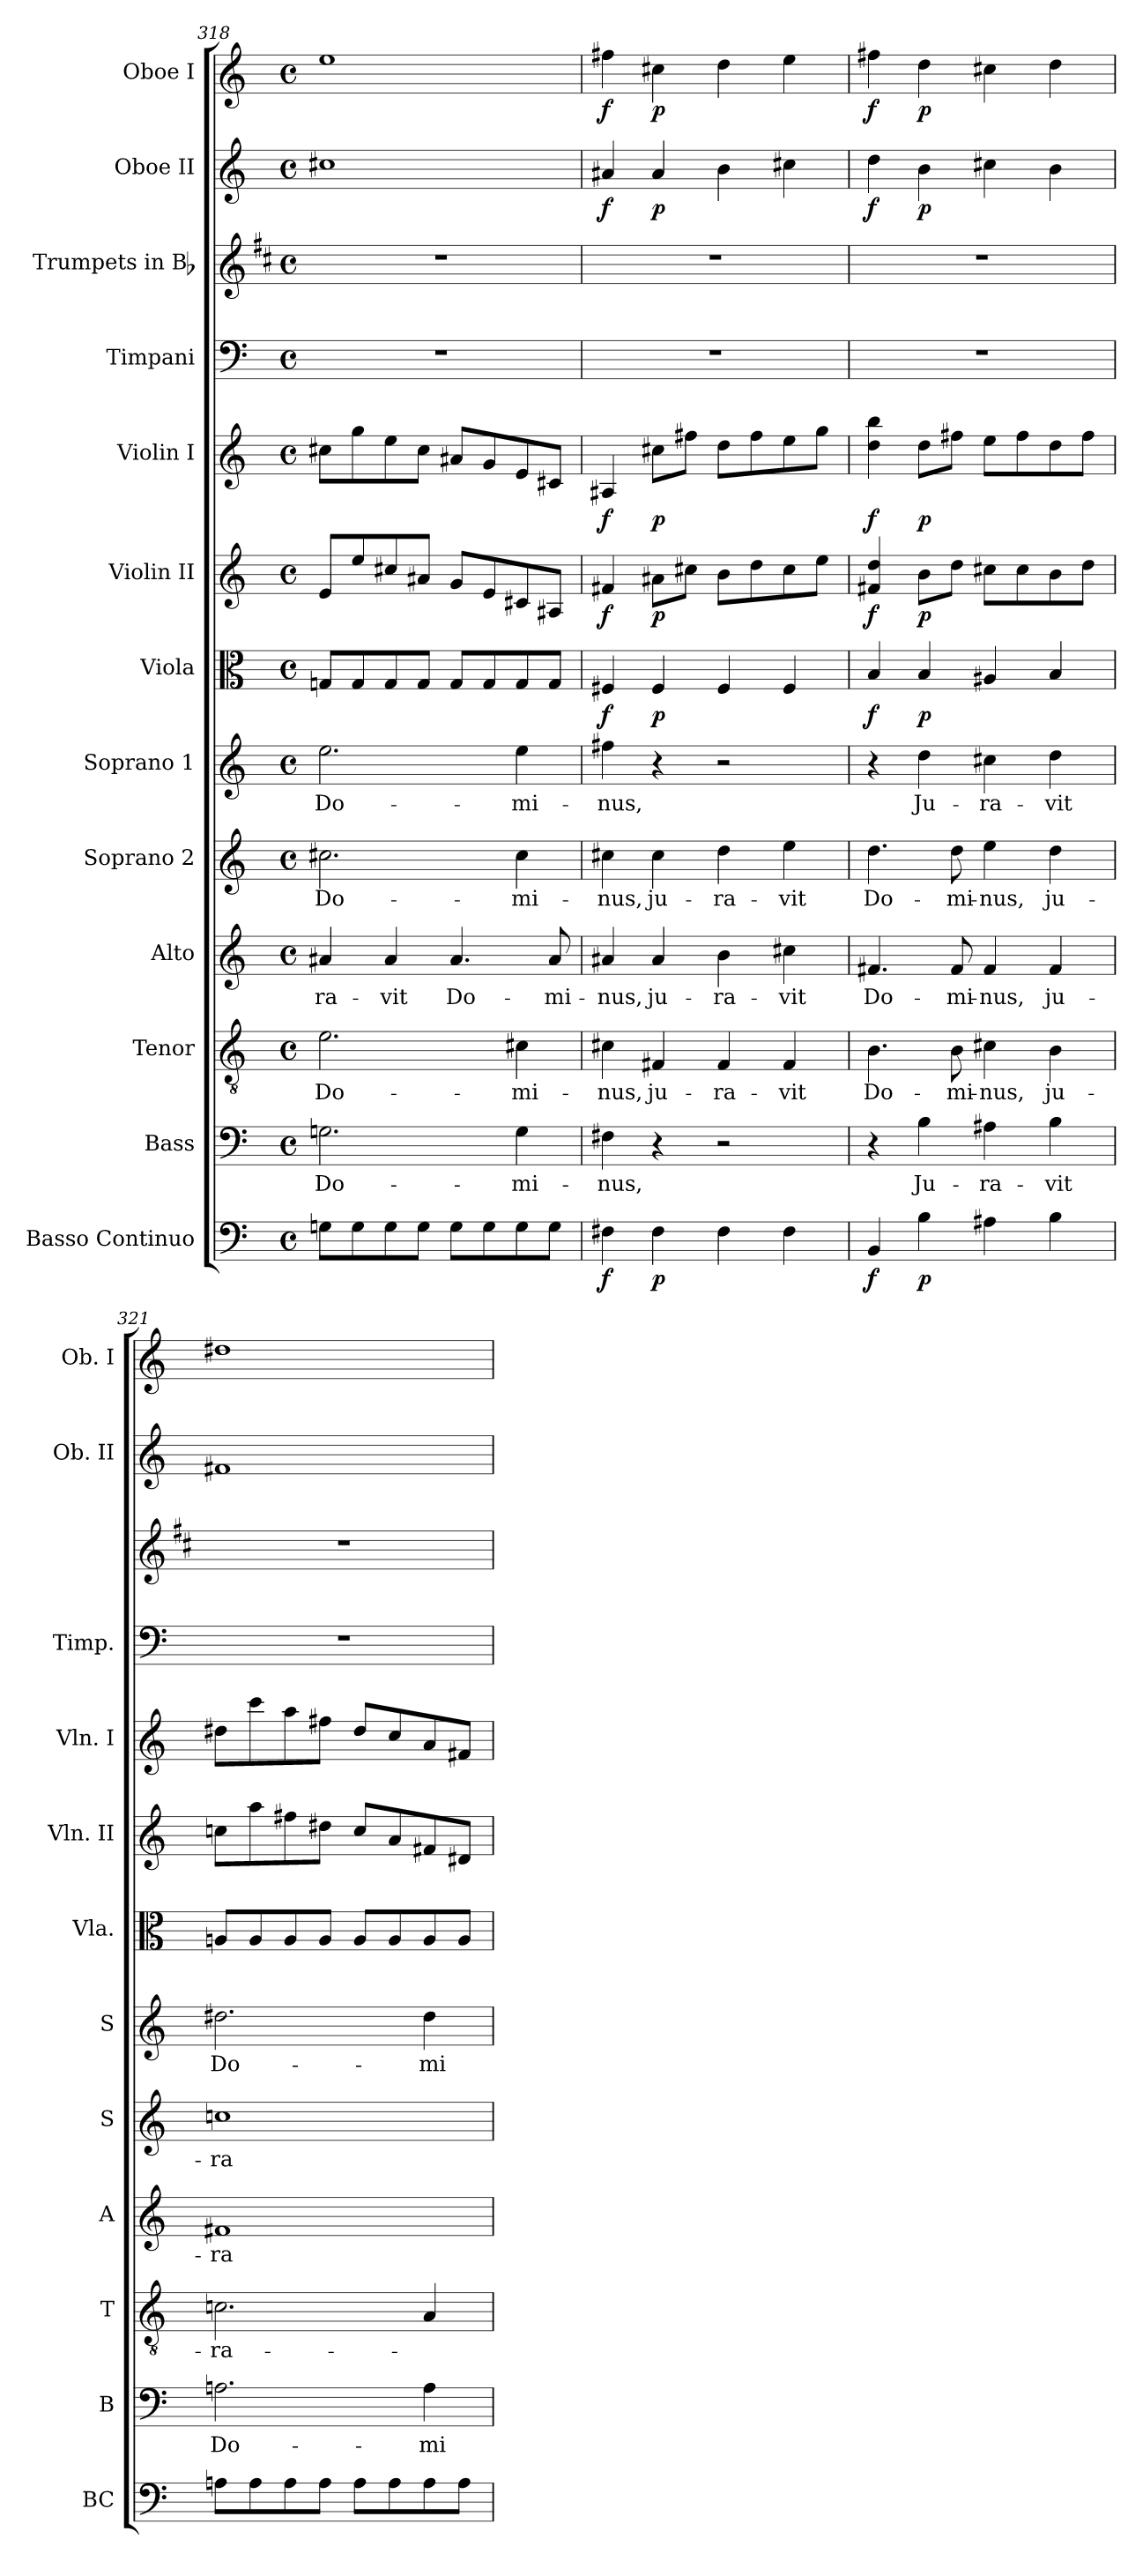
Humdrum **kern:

**kern	**dynam	**kern	**text	**kern	**text	**kern	**text	**kern	**text	**kern	**text	**kern	**dynam	**kern	**dynam	**kern	**dynam	**kern	**kern	**kern	**dynam	**kern	**dynam
*part13	*part13	*part12	*part12	*part11	*part11	*part10	*part10	*part9	*part9	*part8	*part8	*part7	*part7	*part6	*part6	*part5	*part5	*part4	*part3	*part2	*part2	*part1	*part1
*staff13	*staff13	*staff12	*staff12	*staff11	*staff11	*staff10	*staff10	*staff9	*staff9	*staff8	*staff8	*staff7	*staff7	*staff6	*staff6	*staff5	*staff5	*staff4	*staff3	*staff2	*staff2	*staff1	*staff1
*I"Basso Continuo	*	*I"Bass	*	*I"Tenor	*	*I"Alto	*	*I"Soprano 2	*	*I"Soprano 1	*	*I"Viola	*	*I"Violin II	*	*I"Violin I	*	*I"Timpani	*I"Trumpets in Bb	*I"Oboe II	*	*I"Oboe I	*
*I'BC	*	*I'B	*	*I'T	*	*I'A	*	*I'S	*	*I'S	*	*I'Vla.	*	*I'Vln. II	*	*I'Vln. I	*	*I'Timp.	*	*I'Ob. II	*	*I'Ob. I	*
*clefF4	*	*clefF4	*	*clefGv2	*	*clefG2	*	*clefG2	*	*clefG2	*	*clefC3	*	*clefG2	*	*clefG2	*	*clefF4	*clefG2	*clefG2	*	*clefG2	*
*	*	*	*	*	*	*	*	*	*	*	*	*	*	*	*	*	*	*	*ITrd1c2	*	*	*	*
*k[]	*	*k[]	*	*k[]	*	*k[]	*	*k[]	*	*k[]	*	*k[]	*	*k[]	*	*k[]	*	*k[]	*k[]	*k[]	*	*k[]	*
*C:	*	*C:	*	*C:	*	*C:	*	*C:	*	*C:	*	*C:	*	*C:	*	*C:	*	*C:	*C:	*C:	*	*C:	*
*M4/4	*	*M4/4	*	*M4/4	*	*M4/4	*	*M4/4	*	*M4/4	*	*M4/4	*	*M4/4	*	*M4/4	*	*M4/4	*M4/4	*M4/4	*	*M4/4	*
*met(c)	*	*met(c)	*	*met(c)	*	*met(c)	*	*met(c)	*	*met(c)	*	*met(c)	*	*met(c)	*	*met(c)	*	*met(c)	*met(c)	*met(c)	*	*met(c)	*
=318	=318	=318	=318	=318	=318	=318	=318	=318	=318	=318	=318	=318	=318	=318	=318	=318	=318	=318	=318	=318	=318	=318	=318
!	!	!	!LO:LY:b	!	!LO:LY:b	!	!LO:LY:b	!	!LO:LY:b	!	!LO:LY:b	!	!	!	!	!	!	!	!	!	!	!	!
8Gn\L	.	2.Gn\	Do-	2.e\	Do-	4a#X/	-ra-	2.cc#X\	Do-	2.ee\	Do-	8Gn/L	.	8e/L	.	8cc#X\L	.	1r	1r	1cc#X	.	1ee	.
8G\	.	.	.	.	.	.	.	.	.	.	.	8G/	.	8ee/	.	8gg\	.	.	.	.	.	.	.
!	!	!	!	!	!	!	!LO:LY:b	!	!	!	!	!	!	!	!	!	!	!	!	!	!	!	!
8G\	.	.	.	.	.	4a#/	-vit	.	.	.	.	8G/	.	8cc#X/	.	8ee\	.	.	.	.	.	.	.
8G\J	.	.	.	.	.	.	.	.	.	.	.	8G/J	.	8a#X/J	.	8cc#\J	.	.	.	.	.	.	.
!	!	!	!	!	!	!	!LO:LY:b	!	!	!	!	!	!	!	!	!	!	!	!	!	!	!	!
8G\L	.	.	.	.	.	4.a#/	Do-	.	.	.	.	8G/L	.	8g/L	.	8a#X/L	.	.	.	.	.	.	.
8G\	.	.	.	.	.	.	.	.	.	.	.	8G/	.	8e/	.	8g/	.	.	.	.	.	.	.
!	!	!	!LO:LY:b	!	!LO:LY:b	!	!	!	!LO:LY:b	!	!LO:LY:b	!	!	!	!	!	!	!	!	!	!	!	!
8G\	.	4G\	-mi-	4c#X\	-mi-	.	.	4cc#\	-mi-	4ee\	-mi-	8G/	.	8c#X/	.	8e/	.	.	.	.	.	.	.
!	!	!	!	!	!	!	!LO:LY:b	!	!	!	!	!	!	!	!	!	!	!	!	!	!	!	!
8G\J	.	.	.	.	.	8a#/	-mi-	.	.	.	.	8G/J	.	8A#X/J	.	8c#X/J	.	.	.	.	.	.	.
=319	=319	=319	=319	=319	=319	=319	=319	=319	=319	=319	=319	=319	=319	=319	=319	=319	=319	=319	=319	=319	=319	=319	=319
!	!LO:DY:b	!	!LO:LY:b	!	!LO:LY:b	!	!LO:LY:b	!	!LO:LY:b	!	!LO:LY:b	!	!LO:DY:b	!	!LO:DY:b	!	!LO:DY:b	!	!	!	!LO:DY:b	!	!LO:DY:b
4F#X\	f	4F#X\	-nus,	4c#X\	-nus,	4a#X/	-nus,	4cc#X\	-nus,	4ff#X\	-nus,	4F#X/	f	4f#X/	f	4A#X/	f	1r	1r	4a#X/	f	4ff#X\	f
!	!LO:DY:b	!	!	!	!LO:LY:b	!	!LO:LY:b	!	!LO:LY:b	!	!	!	!LO:DY:b	!	!LO:DY:b	!	!LO:DY:b	!	!	!	!LO:DY:b	!	!LO:DY:b
4F#\	p	4r	.	4F#X/	ju-	4a#/	ju-	4cc#\	ju-	4r	.	4F#/	p	8a#X\L	p	8cc#X\L	p	.	.	4a#/	p	4cc#X\	p
.	.	.	.	.	.	.	.	.	.	.	.	.	.	8cc#X\J	.	8ff#X\J	.	.	.	.	.	.	.
!	!	!	!	!	!LO:LY:b	!	!LO:LY:b	!	!LO:LY:b	!	!	!	!	!	!	!	!	!	!	!	!	!	!
4F#\	.	2r	.	4F#/	-ra-	4b\	-ra-	4dd\	-ra-	2r	.	4F#/	.	8b\L	.	8dd\L	.	.	.	4b\	.	4dd\	.
.	.	.	.	.	.	.	.	.	.	.	.	.	.	8dd\	.	8ff#\	.	.	.	.	.	.	.
!	!	!	!	!	!LO:LY:b	!	!LO:LY:b	!	!LO:LY:b	!	!	!	!	!	!	!	!	!	!	!	!	!	!
4F#\	.	.	.	4F#/	-vit	4cc#X\	-vit	4ee\	-vit	.	.	4F#/	.	8cc#\	.	8ee\	.	.	.	4cc#X\	.	4ee\	.
.	.	.	.	.	.	.	.	.	.	.	.	.	.	8ee\J	.	8gg\J	.	.	.	.	.	.	.
=320	=320	=320	=320	=320	=320	=320	=320	=320	=320	=320	=320	=320	=320	=320	=320	=320	=320	=320	=320	=320	=320	=320	=320
!	!LO:DY:b	!	!	!	!LO:LY:b	!	!LO:LY:b	!	!LO:LY:b	!	!	!	!LO:DY:b	!	!LO:DY:b	!	!LO:DY:b	!	!	!	!LO:DY:b	!	!LO:DY:b
4BB/	f	4r	.	4.B\	Do-	4.f#X/	Do-	4.dd\	Do-	4r	.	4B/	f	4f#X/ 4dd/	f	4dd\ 4bb\	f	1r	1r	4dd\	f	4ff#X\	f
!	!LO:DY:b	!	!LO:LY:b	!	!	!	!	!	!	!	!LO:LY:b	!	!LO:DY:b	!	!LO:DY:b	!	!LO:DY:b	!	!	!	!LO:DY:b	!	!LO:DY:b
4B\	p	4B\	Ju-	.	.	.	.	.	.	4dd\	Ju-	4B/	p	8b\L	p	8dd\L	p	.	.	4b\	p	4dd\	p
!	!	!	!	!	!LO:LY:b	!	!LO:LY:b	!	!LO:LY:b	!	!	!	!	!	!	!	!	!	!	!	!	!	!
.	.	.	.	8B\	-mi-	8f#/	-mi-	8dd\	-mi-	.	.	.	.	8dd\J	.	8ff#X\J	.	.	.	.	.	.	.
!	!	!	!LO:LY:b	!	!LO:LY:b	!	!LO:LY:b	!	!LO:LY:b	!	!LO:LY:b	!	!	!	!	!	!	!	!	!	!	!	!
4A#X\	.	4A#X\	-ra-	4c#X\	-nus,	4f#/	-nus,	4ee\	-nus,	4cc#X\	-ra-	4A#X/	.	8cc#X\L	.	8ee\L	.	.	.	4cc#X\	.	4cc#X\	.
.	.	.	.	.	.	.	.	.	.	.	.	.	.	8cc#\	.	8ff#\	.	.	.	.	.	.	.
!	!	!	!LO:LY:b	!	!LO:LY:b	!	!LO:LY:b	!	!LO:LY:b	!	!LO:LY:b	!	!	!	!	!	!	!	!	!	!	!	!
4B\	.	4B\	-vit	4B\	ju-	4f#/	ju-	4dd\	ju-	4dd\	-vit	4B/	.	8b\	.	8dd\	.	.	.	4b\	.	4dd\	.
.	.	.	.	.	.	.	.	.	.	.	.	.	.	8dd\J	.	8ff#\J	.	.	.	.	.	.	.
!!LO:PB:g=z
=321	=321	=321	=321	=321	=321	=321	=321	=321	=321	=321	=321	=321	=321	=321	=321	=321	=321	=321	=321	=321	=321	=321	=321
!	!	!	!LO:LY:b	!	!LO:LY:b	!	!LO:LY:b	!	!LO:LY:b	!	!LO:LY:b	!	!	!	!	!	!	!	!	!	!	!	!
8An\L	.	2.An\	Do-	2.cn\	-ra-	1f#X	-ra-	1ccn	-ra-	2.dd#X\	Do-	8An/L	.	8ccn\L	.	8dd#X\L	.	1r	1r	1f#X	.	1dd#X	.
8A\	.	.	.	.	.	.	.	.	.	.	.	8A/	.	8aa\	.	8ccc\	.	.	.	.	.	.	.
8A\	.	.	.	.	.	.	.	.	.	.	.	8A/	.	8ff#X\	.	8aa\	.	.	.	.	.	.	.
8A\J	.	.	.	.	.	.	.	.	.	.	.	8A/J	.	8dd#X\J	.	8ff#X\J	.	.	.	.	.	.	.
8A\L	.	.	.	.	.	.	.	.	.	.	.	8A/L	.	8cc/L	.	8dd#/L	.	.	.	.	.	.	.
8A\	.	.	.	.	.	.	.	.	.	.	.	8A/	.	8a/	.	8cc/	.	.	.	.	.	.	.
!	!	!	!LO:LY:b	!	!	!	!	!	!	!	!LO:LY:b	!	!	!	!	!	!	!	!	!	!	!	!
8A\	.	4A\	-mi-	4A/	.	.	.	.	.	4dd#\	-mi-	8A/	.	8f#X/	.	8a/	.	.	.	.	.	.	.
8A\J	.	.	.	.	.	.	.	.	.	.	.	8A/J	.	8d#X/J	.	8f#X/J	.	.	.	.	.	.	.
=	=	=	=	=	=	=	=	=	=	=	=	=	=	=	=	=	=	=	=	=	=	=	=
*-	*-	*-	*-	*-	*-	*-	*-	*-	*-	*-	*-	*-	*-	*-	*-	*-	*-	*-	*-	*-	*-	*-	*-
